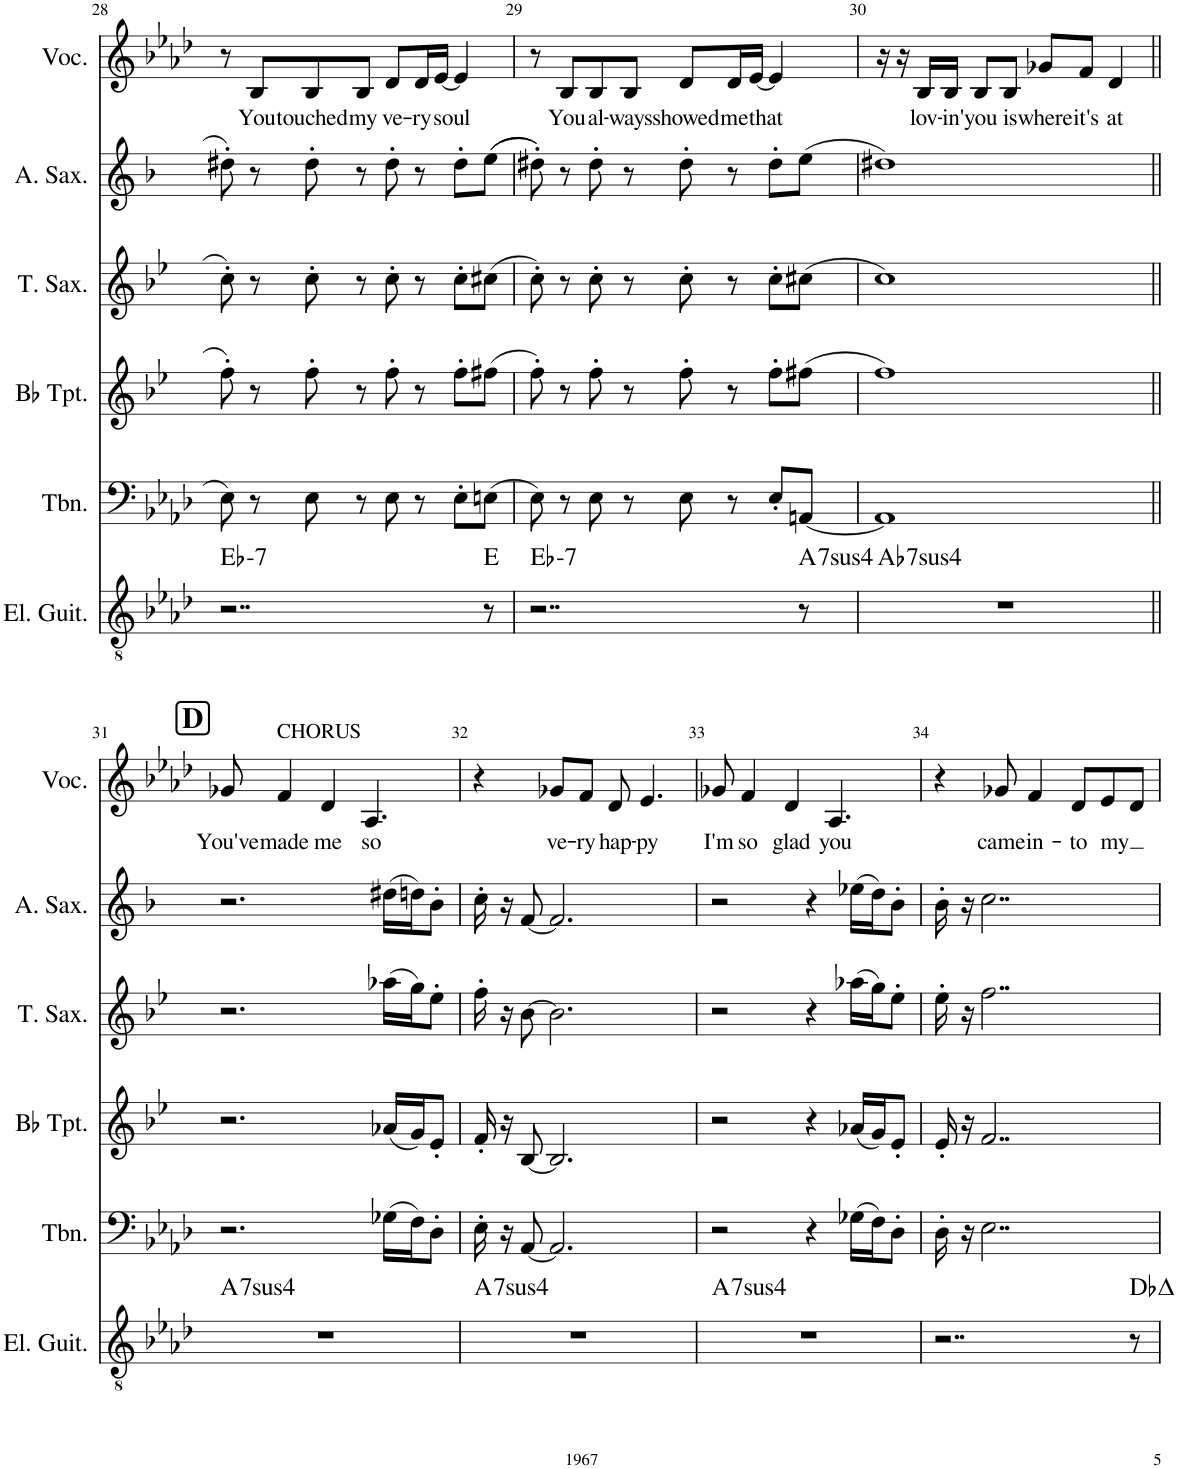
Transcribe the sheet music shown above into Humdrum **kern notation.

**kern	**harte	**kern	**kern	**kern	**kern	**kern	**text
*part6	*part6	*part5	*part4	*part3	*part2	*part1	*part1
*staff6	*	*staff5	*staff4	*staff3	*staff2	*staff1	*staff1
*I"Electric Guitar	*	*I"Trombone	*I"Bb Trumpet	*I"Tenor Saxophone	*I"Alto Saxophone	*I"Vocal	*
*I'El. Guit.	*	*I'Tbn.	*I'Bb Tpt.	*I'T. Sax.	*I'A. Sax.	*I'Voc.	*
!!LO:PB:g=z
*clefGv2	*	*clefF4	*clefG2	*clefG2	*clefG2	*clefG2	*
*	*	*	*Trd1c2	*Trd8c14	*Trd5c9	*	*
*k[b-e-a-d-]	*	*k[b-e-a-d-]	*k[b-e-]	*k[b-e-]	*k[b-]	*k[b-e-a-d-]	*
*M4/4	*	*M4/4	*M4/4	*M4/4	*M4/4	*M4/4	*
=28	=28	=28	=28	=28	=28	=28	=28
!	!LO:H:kt=7	!	!	!	!	!	!
2..r	Eb:min7	8E-\	8ff'\	8cc'\	8dd#X'\	8r	.
!	!	!	!	!	!	!	!LO:LY:b
.	.	8r	8r	8r	8r	8B-/L	You
!	!	!	!	!	!	!	!LO:LY:b
.	.	8E-\	8ff'\	8cc'\	8dd#'\	8B-/	touched
!	!	!	!	!	!	!	!LO:LY:b
.	.	8r	8r	8r	8r	8B-/J	my
!	!	!	!	!	!	!	!LO:LY:b
.	.	8E-\	8ff'\	8cc'\	8dd#'\	8d-/L	ve-
!	!	!	!	!	!	!	!LO:LY:b
.	.	8r	8r	8r	8r	16d-/L	-ry
!	!	!	!	!	!	!	!LO:LY:b
.	.	.	.	.	.	[16e-/JJ	soul
.	.	8E-'\L	8ff'\L	8cc'\L	8dd#'\L	4e-/]	.
8r	E:maj	(8En\J	(8ff#X\J	(8cc#X\J	((8ee\J	.	.
=29	=29	=29	=29	=29	=29	=29	=29
!	!LO:H:kt=7	!	!	!	!	!	!
2..r	Eb:min7	8E-\)	8ff'\)	8cc'\)	8dd#X'\))	8r	.
!	!	!	!	!	!	!	!LO:LY:b
.	.	8r	8r	8r	8r	8B-/L	You
!	!	!	!	!	!	!	!LO:LY:b
.	.	8E-\	8ff'\	8cc'\	8dd#'\	8B-/	al-
!	!	!	!	!	!	!	!LO:LY:b
.	.	8r	8r	8r	8r	8B-/J	-ways
!	!	!	!	!	!	!	!LO:LY:b
.	.	8E-\	8ff'\	8cc'\	8dd#'\	8d-/L	showed
!	!	!	!	!	!	!	!LO:LY:b
.	.	8r	8r	8r	8r	16d-/L	me
!	!	!	!	!	!	!	!LO:LY:b
.	.	.	.	.	.	[16e-/JJ	that
.	.	8E-'/L	8ff'\L	8cc'\L	8dd#'\L	4e-/]	.
!	!LO:H:kt=74	!	!	!	!	!	!
8r	A:sus4(7)	[8AAn/J	(8ff#X\J	(8cc#X\J	(8ee\J	.	.
=30	=30	=30	=30	=30	=30	=30	=30
!	!LO:H:kt=74	!	!	!	!	!	!
1r	Ab:sus4(7)	1AA]	1ff)	1cc)	1dd#X)	16r	.
.	.	.	.	.	.	16r	.
!	!	!	!	!	!	!	!LO:LY:b
.	.	.	.	.	.	16B-/LL	lov-
!	!	!	!	!	!	!	!LO:LY:b
.	.	.	.	.	.	16B-/JJ	-in'
!	!	!	!	!	!	!	!LO:LY:b
.	.	.	.	.	.	8B-/L	you
!	!	!	!	!	!	!	!LO:LY:b
.	.	.	.	.	.	8B-/J	is
!	!	!	!	!	!	!	!LO:LY:b
.	.	.	.	.	.	8g-X/L	where
!	!	!	!	!	!	!	!LO:LY:b
.	.	.	.	.	.	8f/J	it's
!	!	!	!	!	!	!	!LO:LY:b
.	.	.	.	.	.	4d-/	at
!!LO:LB:g=z
!!LO:REH:place=s1:a:B:cj:fs=14:t=D
=31||	=31||	=31||	=31||	=31||	=31||	=31||	=31||
!	!LO:H:kt=74	!	!	!	!	!	!LO:LY:b
1r	A:sus4(7)	2.r	2.r	2.r	2.r	8g-X/	You've
!	!	!	!	!	!	!LO:TX:a:t=CHORUS	!
!	!	!	!	!	!	!	!LO:LY:b
.	.	.	.	.	.	4f/	made
!	!	!	!	!	!	!	!LO:LY:b
.	.	.	.	.	.	4d-/	me
!	!	!	!	!	!	!	!LO:LY:b
.	.	.	.	.	.	4.A-/	so
.	.	(16G-X\LL	(16a-X/LL	(16aa-X\LL	(16dd#X\LL	.	.
.	.	16F\J)	16g/J)	16gg\J)	16ddn\J)	.	.
.	.	8D-'\J	8e-'/J	8ee-'\J	8b-'\J	.	.
=32	=32	=32	=32	=32	=32	=32	=32
!	!LO:H:kt=74	!	!	!	!	!	!
1r	A:sus4(7)	16E-'\	16f'/	16ff'\	16cc'\	4r	.
.	.	16r	16r	16r	16r	.	.
.	.	[8AA-/	[8B-/	[8b-\	[8f/	.	.
!	!	!	!	!	!	!	!LO:LY:b
.	.	2.AA-/]	2.B-/]	2.b-\]	2.f/]	8g-X/L	ve-
!	!	!	!	!	!	!	!LO:LY:b
.	.	.	.	.	.	8f/J	-ry
!	!	!	!	!	!	!	!LO:LY:b
.	.	.	.	.	.	8d-/	hap-
!	!	!	!	!	!	!	!LO:LY:b
.	.	.	.	.	.	4.e-/	-py
=33	=33	=33	=33	=33	=33	=33	=33
!	!LO:H:kt=74	!	!	!	!	!	!LO:LY:b
1r	A:sus4(7)	2r	2r	2r	2r	8g-X/	I'm
!	!	!	!	!	!	!	!LO:LY:b
.	.	.	.	.	.	4f/	so
!	!	!	!	!	!	!	!LO:LY:b
.	.	.	.	.	.	4d-/	glad
.	.	4r	4r	4r	4r	.	.
!	!	!	!	!	!	!	!LO:LY:b
.	.	.	.	.	.	4.A-/	you
.	.	(16G-X\LL	(16a-X/LL	(16aa-X\LL	(16ee-X\LL	.	.
.	.	16F\J)	16g/J)	16gg\J)	16dd\J)	.	.
.	.	8D-'\J	8e-'/J	8ee-'\J	8b-'\J	.	.
=34	=34	=34	=34	=34	=34	=34	=34
2..r	.	16D-'\	16e-'/	16ee-'\	16b-'\	4r	.
.	.	16r	16r	16r	16r	.	.
.	.	2..E-\	2..f/	2..ff\	2..cc\	.	.
!	!	!	!	!	!	!	!LO:LY:b
.	.	.	.	.	.	8g-X/	came
!	!	!	!	!	!	!	!LO:LY:b
.	.	.	.	.	.	4f/	in-
!	!	!	!	!	!	!	!LO:LY:b
.	.	.	.	.	.	8d-/L	-to
!	!	!	!	!	!	!	!LO:LY:b
.	.	.	.	.	.	8e-/	my
8r	Db:maj	.	.	.	.	8d-/J	.
=	=	=	=	=	=	=	=
*-	*-	*-	*-	*-	*-	*-	*-
